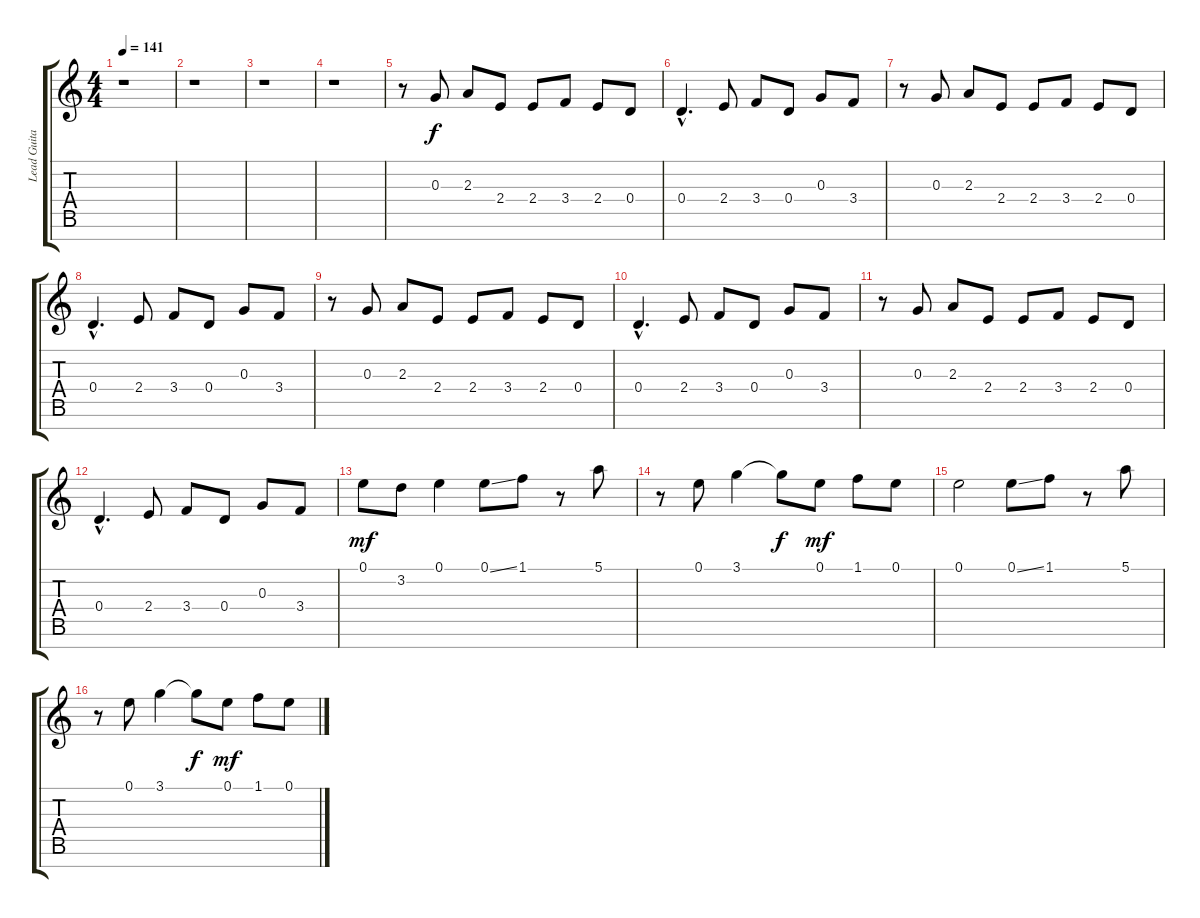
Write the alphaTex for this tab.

\track ("Lead Guitar 2" "Lead Guita") {instrument distortionguitar}
\staff {score tabs}
\tuning (E4 B3 G3 D3 A2 E2 B1) {hide}
\ts (4 4)
\tempo 141
\clef g2
\ks c
r.1{dy f instrument distortionguitar} |
r.1 |
r.1 |
r.1 |
r.8 0.3.8 2.3.8 2.4.8 2.4.8 3.4.8 2.4.8 0.4.8 |
0.4{hac}.4{d} 2.4.8 3.4.8 0.4.8 0.3.8 3.4.8 |
r.8 0.3.8 2.3.8 2.4.8 2.4.8 3.4.8 2.4.8 0.4.8 |
0.4{hac}.4{d} 2.4.8 3.4.8 0.4.8 0.3.8 3.4.8 |
r.8 0.3.8 2.3.8 2.4.8 2.4.8 3.4.8 2.4.8 0.4.8 |
0.4{hac}.4{d} 2.4.8 3.4.8 0.4.8 0.3.8 3.4.8 |
r.8 0.3.8 2.3.8 2.4.8 2.4.8 3.4.8 2.4.8 0.4.8 |
0.4{hac}.4{d} 2.4.8 3.4.8 0.4.8 0.3.8 3.4.8 |
0.1.8{dy mf} 3.2.8 0.1.4 0.1{ss}.8 1.1.8 r.8 5.1.8 |
r.8 0.1.8 3.1.4 3.1{t}.8{dy f} 0.1.8{dy mf} 1.1.8 0.1.8 |
0.1.2 0.1{ss}.8 1.1.8 r.8 5.1.8 |
r.8 0.1.8 3.1.4 3.1{t}.8{dy f} 0.1.8{dy mf} 1.1.8 0.1.8
